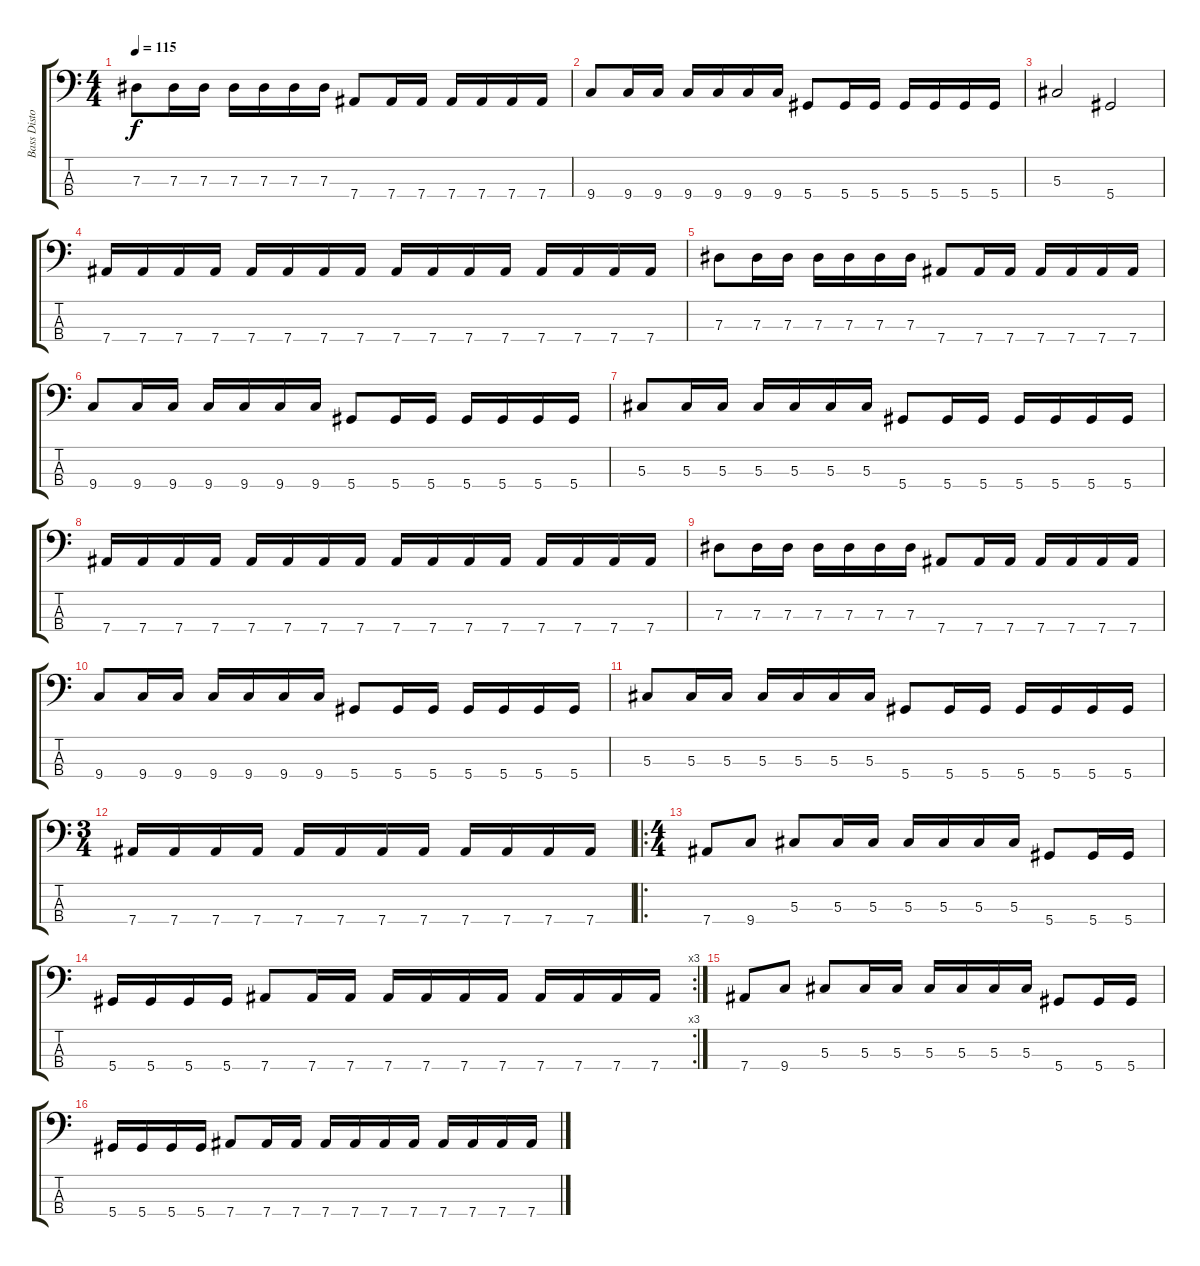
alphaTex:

\track ("Bass Distortion" "Bass Disto") {instrument distortionguitar}
\staff {score tabs}
\tuning (Gb2 Db2 Ab1 Eb1) {hide}
\ts (4 4)
\tempo 115
\clef f4
\ks c
7.3.8{dy f instrument distortionguitar} 7.3.16 7.3.16 7.3.16 7.3.16 7.3.16 7.3.16 7.4.8 7.4.16 7.4.16 7.4.16 7.4.16 7.4.16 7.4.16 |
9.4.8 9.4.16 9.4.16 9.4.16 9.4.16 9.4.16 9.4.16 5.4.8 5.4.16 5.4.16 5.4.16 5.4.16 5.4.16 5.4.16 |
5.3.2 5.4.2 |
7.4.16 7.4.16 7.4.16 7.4.16 7.4.16 7.4.16 7.4.16 7.4.16 7.4.16 7.4.16 7.4.16 7.4.16 7.4.16 7.4.16 7.4.16 7.4.16 |
7.3.8 7.3.16 7.3.16 7.3.16 7.3.16 7.3.16 7.3.16 7.4.8 7.4.16 7.4.16 7.4.16 7.4.16 7.4.16 7.4.16 |
9.4.8 9.4.16 9.4.16 9.4.16 9.4.16 9.4.16 9.4.16 5.4.8 5.4.16 5.4.16 5.4.16 5.4.16 5.4.16 5.4.16 |
5.3.8 5.3.16 5.3.16 5.3.16 5.3.16 5.3.16 5.3.16 5.4.8 5.4.16 5.4.16 5.4.16 5.4.16 5.4.16 5.4.16 |
7.4.16 7.4.16 7.4.16 7.4.16 7.4.16 7.4.16 7.4.16 7.4.16 7.4.16 7.4.16 7.4.16 7.4.16 7.4.16 7.4.16 7.4.16 7.4.16 |
7.3.8 7.3.16 7.3.16 7.3.16 7.3.16 7.3.16 7.3.16 7.4.8 7.4.16 7.4.16 7.4.16 7.4.16 7.4.16 7.4.16 |
9.4.8 9.4.16 9.4.16 9.4.16 9.4.16 9.4.16 9.4.16 5.4.8 5.4.16 5.4.16 5.4.16 5.4.16 5.4.16 5.4.16 |
5.3.8 5.3.16 5.3.16 5.3.16 5.3.16 5.3.16 5.3.16 5.4.8 5.4.16 5.4.16 5.4.16 5.4.16 5.4.16 5.4.16 |
\ts (3 4)
7.4.16 7.4.16 7.4.16 7.4.16 7.4.16 7.4.16 7.4.16 7.4.16 7.4.16 7.4.16 7.4.16 7.4.16 |
\ro
\ts (4 4)
7.4.8 9.4.8 5.3.8 5.3.16 5.3.16 5.3.16 5.3.16 5.3.16 5.3.16 5.4.8 5.4.16 5.4.16 |
\rc 3
5.4.16 5.4.16 5.4.16 5.4.16 7.4.8 7.4.16 7.4.16 7.4.16 7.4.16 7.4.16 7.4.16 7.4.16 7.4.16 7.4.16 7.4.16 |
7.4.8 9.4.8 5.3.8 5.3.16 5.3.16 5.3.16 5.3.16 5.3.16 5.3.16 5.4.8 5.4.16 5.4.16 |
5.4.16 5.4.16 5.4.16 5.4.16 7.4.8 7.4.16 7.4.16 7.4.16 7.4.16 7.4.16 7.4.16 7.4.16 7.4.16 7.4.16 7.4.16
